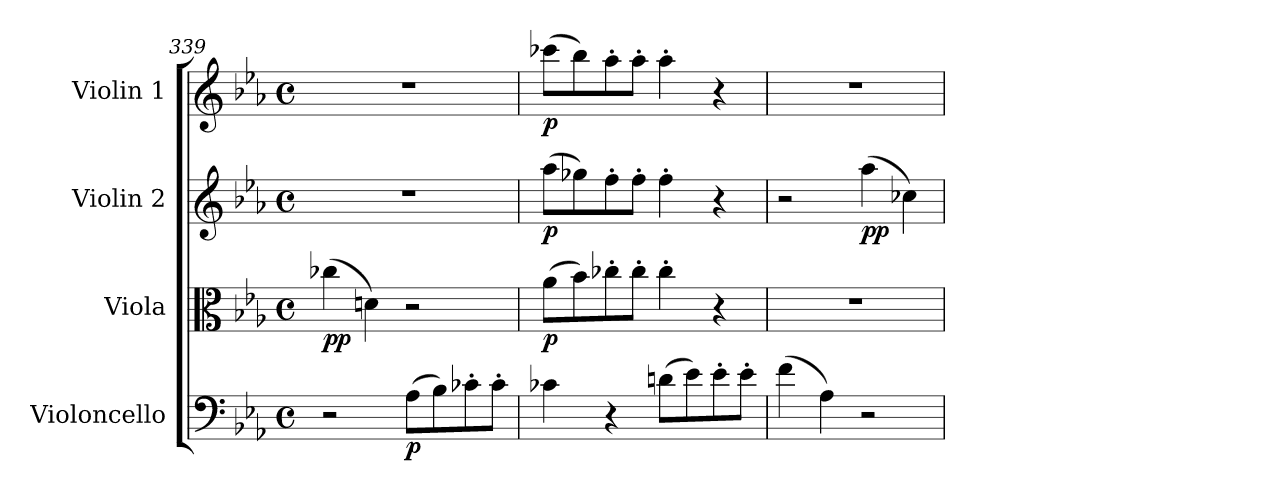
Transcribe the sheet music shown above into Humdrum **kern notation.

**kern	**dynam	**kern	**dynam	**kern	**dynam	**kern	**dynam
*part4	*part4	*part3	*part3	*part2	*part2	*part1	*part1
*staff4	*staff4	*staff3	*staff3	*staff2	*staff2	*staff1	*staff1
*I"Violoncello	*	*I"Viola	*	*I"Violin 2	*	*I"Violin 1	*
*I'Vc	*	*I'Vla	*	*I'Vln	*	*I'Vln	*
*clefF4	*	*clefC3	*	*clefG2	*	*clefG2	*
*k[b-e-a-]	*	*k[b-e-a-]	*	*k[b-e-a-]	*	*k[b-e-a-]	*
*M4/4	*	*M4/4	*	*M4/4	*	*M4/4	*
*met(c)	*	*met(c)	*	*met(c)	*	*met(c)	*
=339	=339	=339	=339	=339	=339	=339	=339
!	!	!	!LO:DY:b	!	!	!	!
2r	.	(4cc-X\	pp	1r	.	1r	.
.	.	4dn\)	.	.	.	.	.
!	!LO:DY:b	!	!	!	!	!	!
(8A-\L	p	2r	.	.	.	.	.
8B-\)	.	.	.	.	.	.	.
8c-X'\	.	.	.	.	.	.	.
8c-'\J	.	.	.	.	.	.	.
!!LO:PB:g=z
=340	=340	=340	=340	=340	=340	=340	=340
!	!	!	!LO:DY:b	!	!LO:DY:b	!	!LO:DY:b
4c-X\	.	(8a-\L	p	(8aa-\L	p	(8ccc-X\L	p
.	.	8b-\)	.	8gg-X\)	.	8bb-\)	.
4r	.	8cc-X'\	.	8ff'\	.	8aa-'\	.
.	.	8cc-'\J	.	8ff'\J	.	8aa-'\J	.
(8dn\L	.	4cc-'\	.	4ff'\	.	4aa-'\	.
8e-\)	.	.	.	.	.	.	.
8e-'\	.	4r	.	4r	.	4r	.
8e-'\J	.	.	.	.	.	.	.
=341	=341	=341	=341	=341	=341	=341	=341
(4f\	.	1r	.	2r	.	1r	.
4A-\)	.	.	.	.	.	.	.
!	!	!	!	!	!LO:DY:b	!	!
2r	.	.	.	(4aa-\	pp	.	.
.	.	.	.	4cc-X\)	.	.	.
=	=	=	=	=	=	=	=
*-	*-	*-	*-	*-	*-	*-	*-
